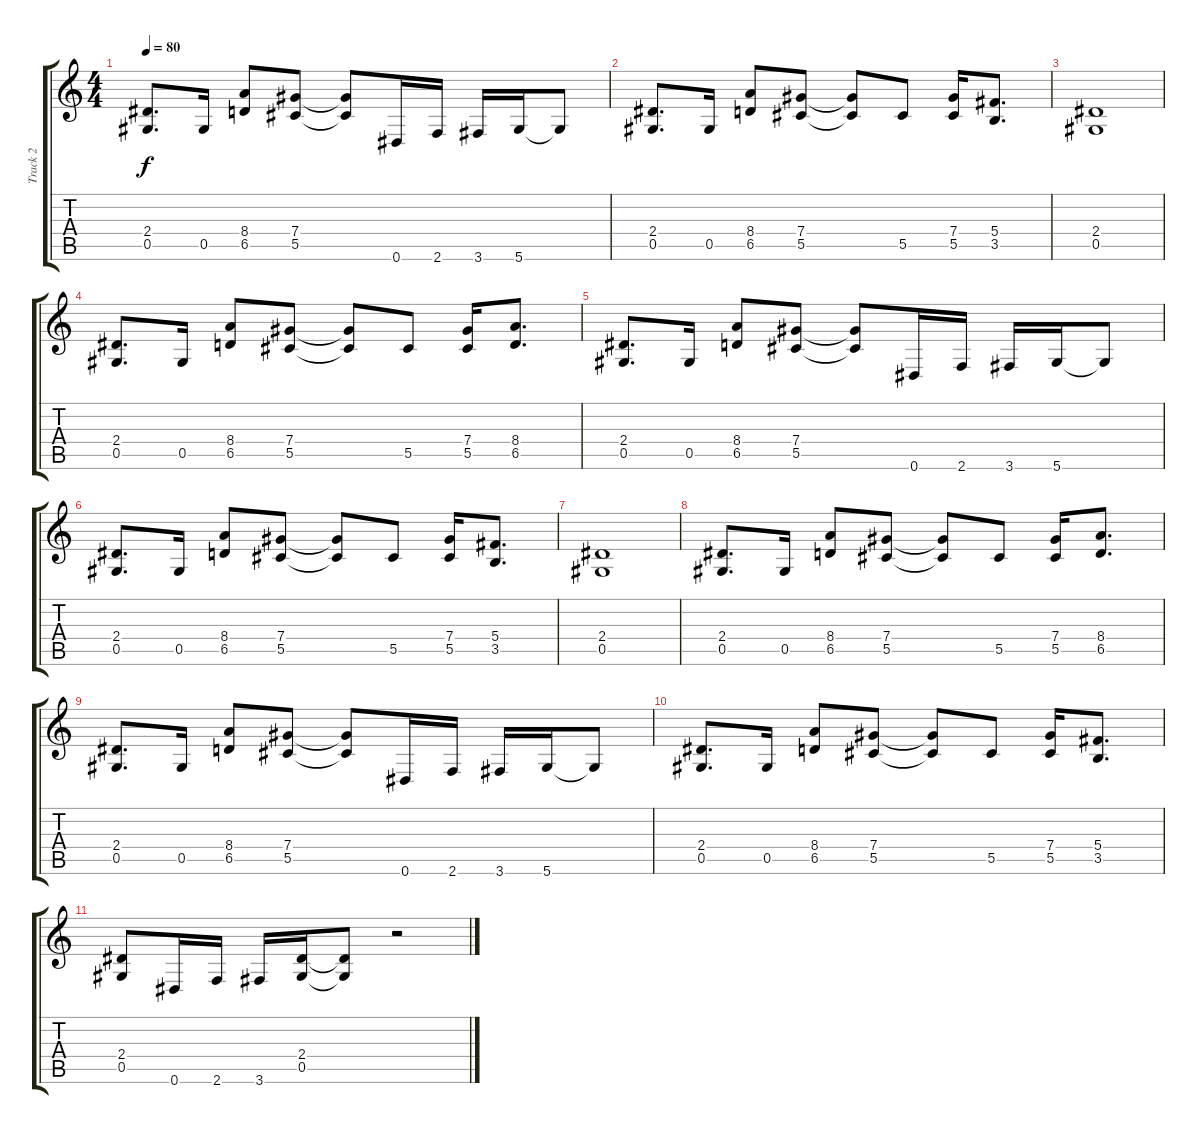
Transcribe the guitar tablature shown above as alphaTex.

\track ("Track 2" "Track 2") {instrument distortionguitar}
\staff {score tabs}
\tuning (Eb4 Bb3 Gb3 Db3 Ab2 Eb2) {hide}
\ts (4 4)
\tempo 80
\clef g2
\ks c
(2.4 0.5).8{d dy f} 0.5.16 (8.4 6.5).8 (7.4 5.5).8 (7.4{t} 5.5{t}).8 0.6.16 2.6.16 3.6.16 5.6.16 5.6{t}.8 |
(2.4 0.5).8{d} 0.5.16 (8.4 6.5).8 (7.4 5.5).8 (7.4{t} 5.5{t}).8 5.5.8 (7.4 5.5).16 (5.4 3.5).8{d} |
(2.4 0.5).1 |
(2.4 0.5).8{d} 0.5.16 (8.4 6.5).8 (7.4 5.5).8 (7.4{t} 5.5{t}).8 5.5.8 (7.4 5.5).16 (8.4 6.5).8{d} |
(2.4 0.5).8{d} 0.5.16 (8.4 6.5).8 (7.4 5.5).8 (7.4{t} 5.5{t}).8 0.6.16 2.6.16 3.6.16 5.6.16 5.6{t}.8 |
(2.4 0.5).8{d} 0.5.16 (8.4 6.5).8 (7.4 5.5).8 (7.4{t} 5.5{t}).8 5.5.8 (7.4 5.5).16 (5.4 3.5).8{d} |
(2.4 0.5).1 |
(2.4 0.5).8{d} 0.5.16 (8.4 6.5).8 (7.4 5.5).8 (7.4{t} 5.5{t}).8 5.5.8 (7.4 5.5).16 (8.4 6.5).8{d} |
(2.4 0.5).8{d} 0.5.16 (8.4 6.5).8 (7.4 5.5).8 (7.4{t} 5.5{t}).8 0.6.16 2.6.16 3.6.16 5.6.16 5.6{t}.8 |
(2.4 0.5).8{d} 0.5.16 (8.4 6.5).8 (7.4 5.5).8 (7.4{t} 5.5{t}).8 5.5.8 (7.4 5.5).16 (5.4 3.5).8{d} |
(2.4 0.5).8 0.6.16 2.6.16 3.6.16 (2.4 0.5).16 (2.4{t} 0.5{t}).8 r.2
